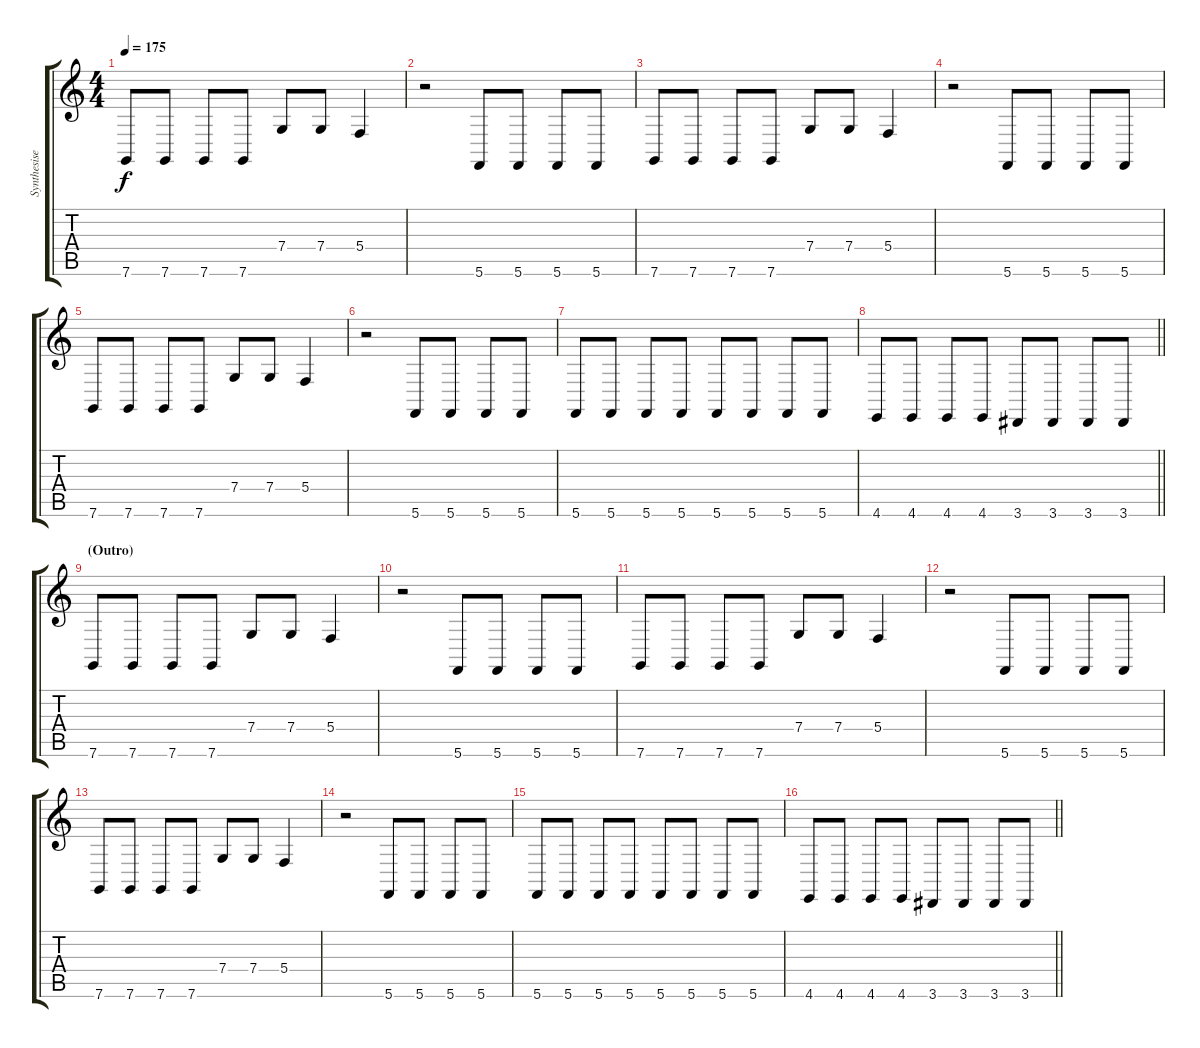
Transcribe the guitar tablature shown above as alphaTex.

\track ("Synthesiser Two" "Synthesise") {instrument lead1square}
\staff {score tabs}
\tuning (D4 A3 F3 C3 G2 C2) {hide}
\ts (4 4)
\tempo 175
\clef g2
\ks c
7.6.8{dy f} 7.6.8 7.6.8 7.6.8 7.4.8 7.4.8 5.4.4 |
r.2 5.6.8 5.6.8 5.6.8 5.6.8 |
7.6.8 7.6.8 7.6.8 7.6.8 7.4.8 7.4.8 5.4.4 |
r.2 5.6.8 5.6.8 5.6.8 5.6.8 |
7.6.8 7.6.8 7.6.8 7.6.8 7.4.8 7.4.8 5.4.4 |
r.2 5.6.8 5.6.8 5.6.8 5.6.8 |
5.6.8 5.6.8 5.6.8 5.6.8 5.6.8 5.6.8 5.6.8 5.6.8 |
\barLineRight lightlight
4.6.8 4.6.8 4.6.8 4.6.8 3.6.8 3.6.8 3.6.8 3.6.8 |
\section ("" "(Outro)")
7.6.8 7.6.8 7.6.8 7.6.8 7.4.8 7.4.8 5.4.4 |
r.2 5.6.8 5.6.8 5.6.8 5.6.8 |
7.6.8 7.6.8 7.6.8 7.6.8 7.4.8 7.4.8 5.4.4 |
r.2 5.6.8 5.6.8 5.6.8 5.6.8 |
7.6.8 7.6.8 7.6.8 7.6.8 7.4.8 7.4.8 5.4.4 |
r.2 5.6.8 5.6.8 5.6.8 5.6.8 |
5.6.8 5.6.8 5.6.8 5.6.8 5.6.8 5.6.8 5.6.8 5.6.8 |
\barLineRight lightlight
4.6.8 4.6.8 4.6.8 4.6.8 3.6.8 3.6.8 3.6.8 3.6.8
